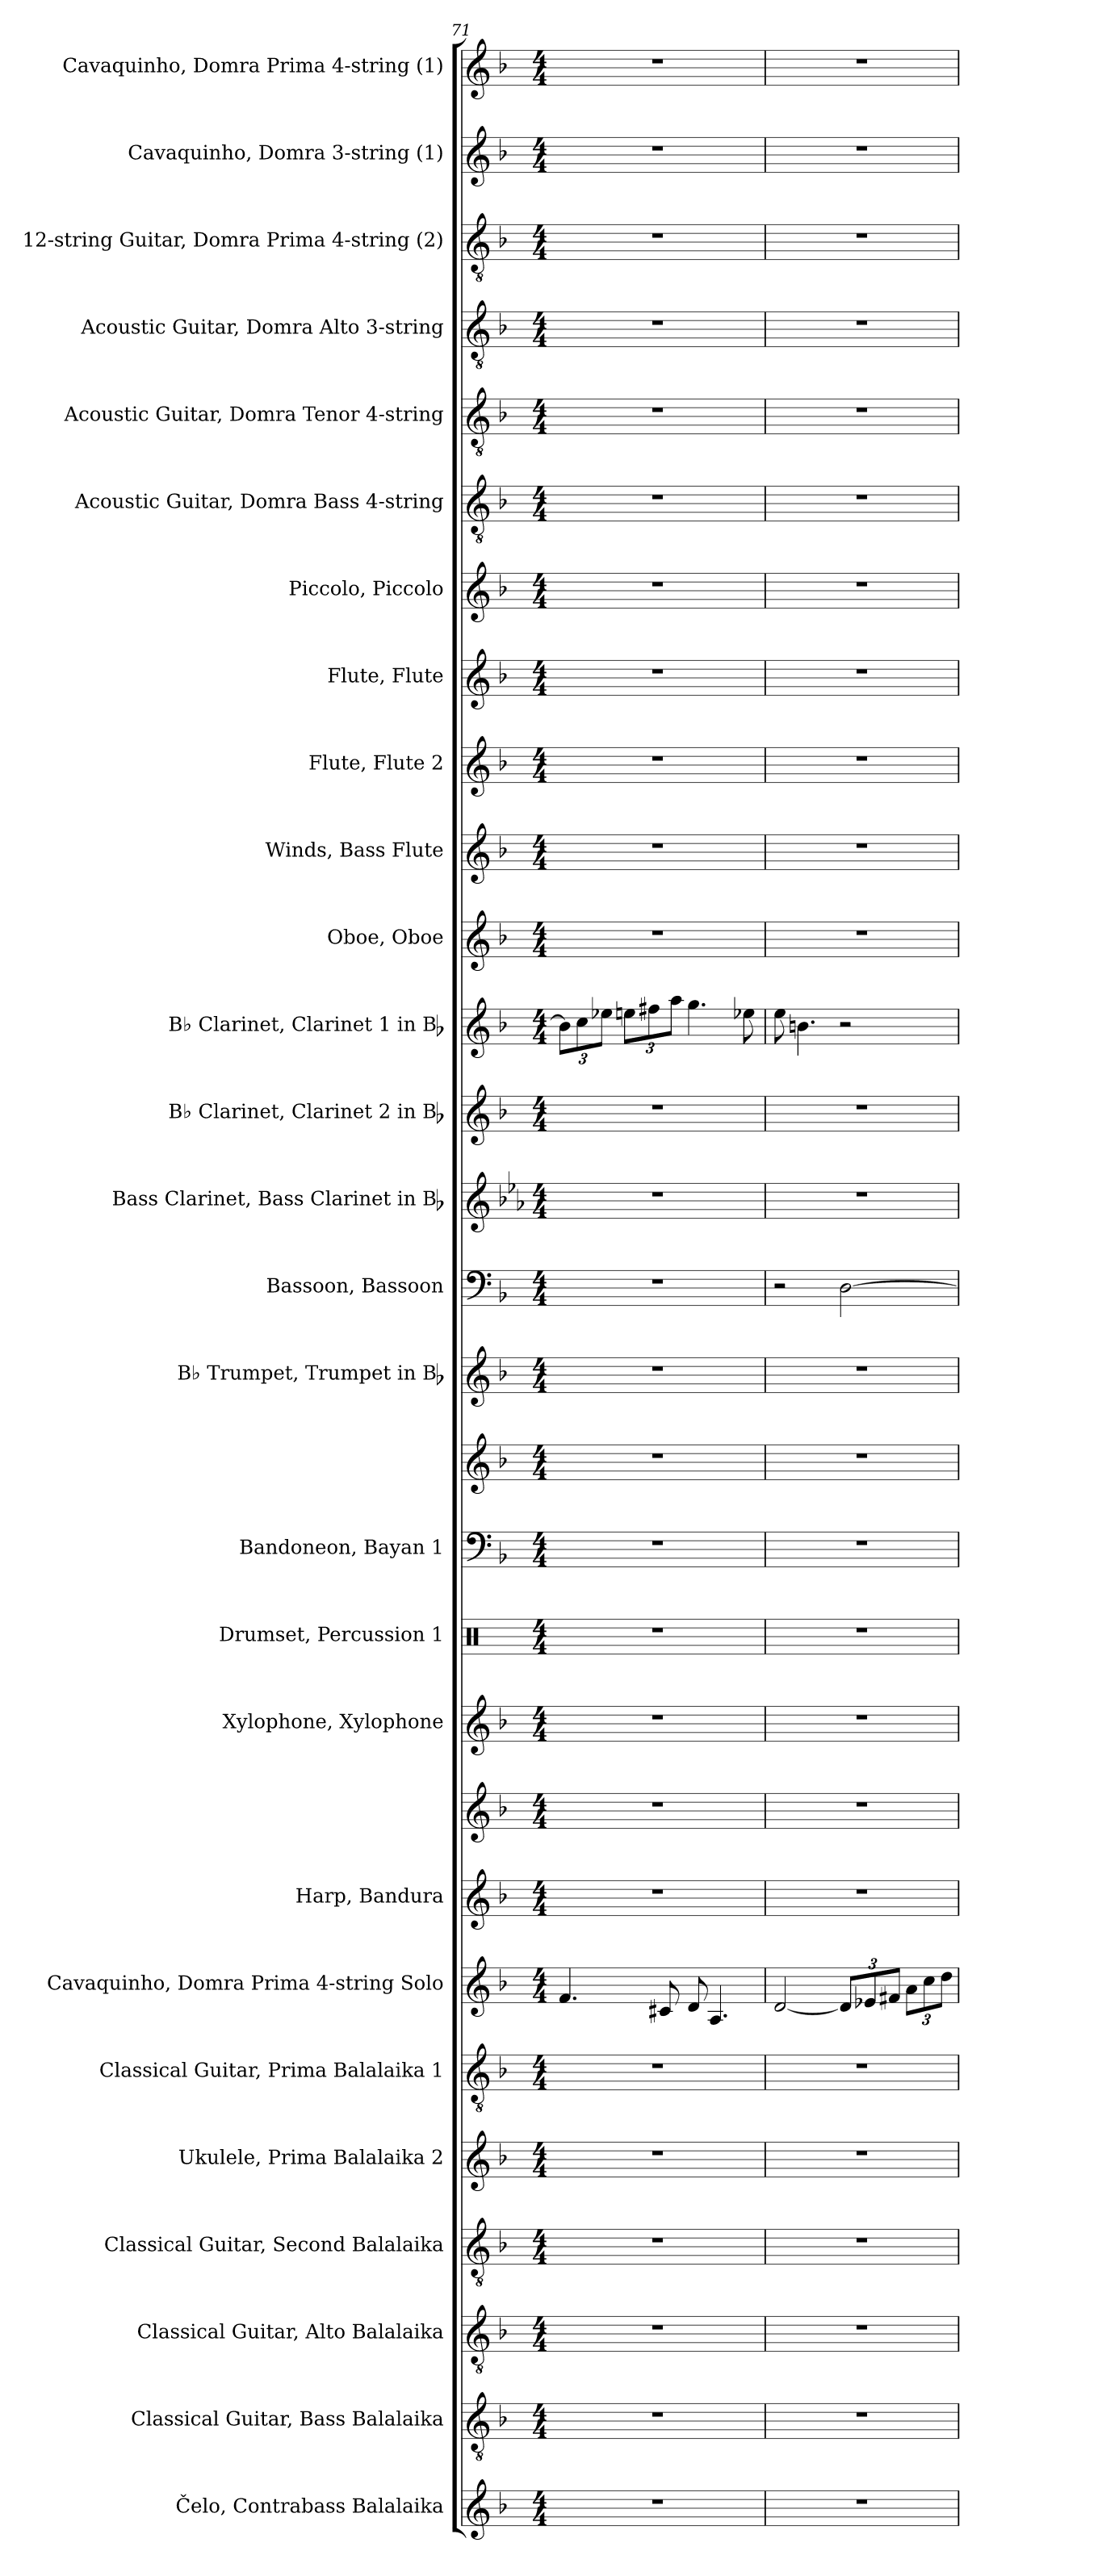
**kern	**kern	**kern	**kern	**kern	**kern	**kern	**kern	**kern	**kern	**kern	**kern	**kern	**kern	**kern	**kern	**kern	**kern	**kern	**kern	**kern	**kern	**kern	**kern	**kern	**kern	**kern	**kern	**kern
*part27	*part26	*part25	*part24	*part23	*part22	*part21	*part20	*part20	*part19	*part18	*part17	*part17	*part16	*part15	*part14	*part13	*part12	*part11	*part10	*part9	*part8	*part7	*part6	*part5	*part4	*part3	*part2	*part1
*staff29	*staff28	*staff27	*staff26	*staff25	*staff24	*staff23	*staff22	*staff21	*staff20	*staff19	*staff18	*staff17	*staff16	*staff15	*staff14	*staff13	*staff12	*staff11	*staff10	*staff9	*staff8	*staff7	*staff6	*staff5	*staff4	*staff3	*staff2	*staff1
*I"Čelo, Contrabass Balalaika	*I"Classical Guitar, Bass Balalaika	*I"Classical Guitar, Alto Balalaika	*I"Classical Guitar, Second Balalaika	*I"Ukulele, Prima Balalaika 2	*I"Classical Guitar, Prima Balalaika 1	*I"Cavaquinho, Domra Prima 4-string Solo	*I"Harp, Bandura	*	*I"Xylophone, Xylophone	*I"Drumset, Percussion 1	*I"Bandoneon, Bayan 1	*	*I"B♭ Trumpet, Trumpet in Bb	*I"Bassoon, Bassoon	*I"Bass Clarinet, Bass Clarinet in Bb	*I"B♭ Clarinet, Clarinet 2 in Bb	*I"B♭ Clarinet, Clarinet 1 in Bb	*I"Oboe, Oboe	*I"Winds, Bass Flute	*I"Flute, Flute 2	*I"Flute, Flute	*I"Piccolo, Piccolo	*I"Acoustic Guitar, Domra Bass 4-string	*I"Acoustic Guitar, Domra Tenor 4-string	*I"Acoustic Guitar, Domra Alto 3-string	*I"12-string Guitar, Domra Prima 4-string (2)	*I"Cavaquinho, Domra 3-string (1)	*I"Cavaquinho, Domra Prima 4-string (1)
*	*I'Guit.	*I'Guit.	*I'Guit.	*I'Uk.	*I'Guit.	*I'Cava.	*I'Hrp.	*	*I'Xyl.	*I'D. Set	*I'Ban.	*	*I'B♭ Tpt.	*I'Bsn.	*I'B. Cl.	*I'B♭ Cl.	*I'B♭ Cl.	*I'Ob.	*I'Wi.	*I'Fl.	*I'Fl.	*I'Picc.	*I'Guit.	*I'Guit.	*I'Guit.	*I'12-str. Guit.	*I'Cava.	*I'Cava.
!!LO:PB:g=z
*clefG2	*clefGv2	*clefGv2	*clefGv2	*clefG2	*clefGv2	*clefG2	*clefG2	*clefG2	*clefG2	*clefX	*clefF4	*clefG2	*clefG2	*clefF4	*clefG2	*clefG2	*clefG2	*clefG2	*clefG2	*clefG2	*clefG2	*clefG2	*clefGv2	*clefGv2	*clefGv2	*clefGv2	*clefG2	*clefG2
*ITrd14c24	*	*	*	*	*	*	*	*	*ITrd-7c-12	*	*	*	*ITrd1c2	*	*ITrd8c14	*ITrd1c2	*ITrd1c2	*	*	*	*	*ITrd-7c-12	*	*	*	*	*	*
*k[b-]	*k[b-]	*k[b-]	*k[b-]	*k[b-]	*k[b-]	*k[b-]	*k[b-]	*k[b-]	*k[b-]	*k[]	*k[b-]	*k[b-]	*k[b-e-a-]	*k[b-]	*k[b-e-a-]	*k[b-e-a-]	*k[b-e-a-]	*k[b-]	*k[b-]	*k[b-]	*k[b-]	*k[b-]	*k[b-]	*k[b-]	*k[b-]	*k[b-]	*k[b-]	*k[b-]
*M4/4	*M4/4	*M4/4	*M4/4	*M4/4	*M4/4	*M4/4	*M4/4	*M4/4	*M4/4	*M4/4	*M4/4	*M4/4	*M4/4	*M4/4	*M4/4	*M4/4	*M4/4	*M4/4	*M4/4	*M4/4	*M4/4	*M4/4	*M4/4	*M4/4	*M4/4	*M4/4	*M4/4	*M4/4
*	*	*	*	*	*	*	*	*	*	*	*	*	*	*	*	*	*Xbrackettup	*	*	*	*	*	*	*	*	*	*	*
=71	=71	=71	=71	=71	=71	=71	=71	=71	=71	=71	=71	=71	=71	=71	=71	=71	=71	=71	=71	=71	=71	=71	=71	=71	=71	=71	=71	=71
1r	1r	1r	1r	1r	1r	4.f/	1r	1r	1r	1r	1r	1r	1r	1r	1r	1r	12a\L]	1r	1r	1r	1r	1r	1r	1r	1r	1r	1r	1r
.	.	.	.	.	.	.	.	.	.	.	.	.	.	.	.	.	12b-\	.	.	.	.	.	.	.	.	.	.	.
.	.	.	.	.	.	.	.	.	.	.	.	.	.	.	.	.	12dd-X\J	.	.	.	.	.	.	.	.	.	.	.
.	.	.	.	.	.	.	.	.	.	.	.	.	.	.	.	.	12ddn\L	.	.	.	.	.	.	.	.	.	.	.
.	.	.	.	.	.	.	.	.	.	.	.	.	.	.	.	.	12een\	.	.	.	.	.	.	.	.	.	.	.
.	.	.	.	.	.	8c#X/	.	.	.	.	.	.	.	.	.	.	.	.	.	.	.	.	.	.	.	.	.	.
.	.	.	.	.	.	.	.	.	.	.	.	.	.	.	.	.	12gg\J	.	.	.	.	.	.	.	.	.	.	.
.	.	.	.	.	.	8d/	.	.	.	.	.	.	.	.	.	.	4.ff\	.	.	.	.	.	.	.	.	.	.	.
.	.	.	.	.	.	4.A/	.	.	.	.	.	.	.	.	.	.	.	.	.	.	.	.	.	.	.	.	.	.
.	.	.	.	.	.	.	.	.	.	.	.	.	.	.	.	.	8dd-X\	.	.	.	.	.	.	.	.	.	.	.
=72	=72	=72	=72	=72	=72	=72	=72	=72	=72	=72	=72	=72	=72	=72	=72	=72	=72	=72	=72	=72	=72	=72	=72	=72	=72	=72	=72	=72
1r	1r	1r	1r	1r	1r	[2d/	1r	1r	1r	1r	1r	1r	1r	2r	1r	1r	8dd\	1r	1r	1r	1r	1r	1r	1r	1r	1r	1r	1r
.	.	.	.	.	.	.	.	.	.	.	.	.	.	.	.	.	4.an\	.	.	.	.	.	.	.	.	.	.	.
*	*	*	*	*	*	*Xbrackettup	*	*	*	*	*	*	*	*	*	*	*	*	*	*	*	*	*	*	*	*	*	*
.	.	.	.	.	.	12d/L]	.	.	.	.	.	.	.	[2D\	.	.	2r	.	.	.	.	.	.	.	.	.	.	.
.	.	.	.	.	.	12e-X/	.	.	.	.	.	.	.	.	.	.	.	.	.	.	.	.	.	.	.	.	.	.
.	.	.	.	.	.	12f#X/J	.	.	.	.	.	.	.	.	.	.	.	.	.	.	.	.	.	.	.	.	.	.
.	.	.	.	.	.	12a\L	.	.	.	.	.	.	.	.	.	.	.	.	.	.	.	.	.	.	.	.	.	.
.	.	.	.	.	.	12cc\	.	.	.	.	.	.	.	.	.	.	.	.	.	.	.	.	.	.	.	.	.	.
.	.	.	.	.	.	12dd\J	.	.	.	.	.	.	.	.	.	.	.	.	.	.	.	.	.	.	.	.	.	.
=	=	=	=	=	=	=	=	=	=	=	=	=	=	=	=	=	=	=	=	=	=	=	=	=	=	=	=	=
*-	*-	*-	*-	*-	*-	*-	*-	*-	*-	*-	*-	*-	*-	*-	*-	*-	*-	*-	*-	*-	*-	*-	*-	*-	*-	*-	*-	*-
